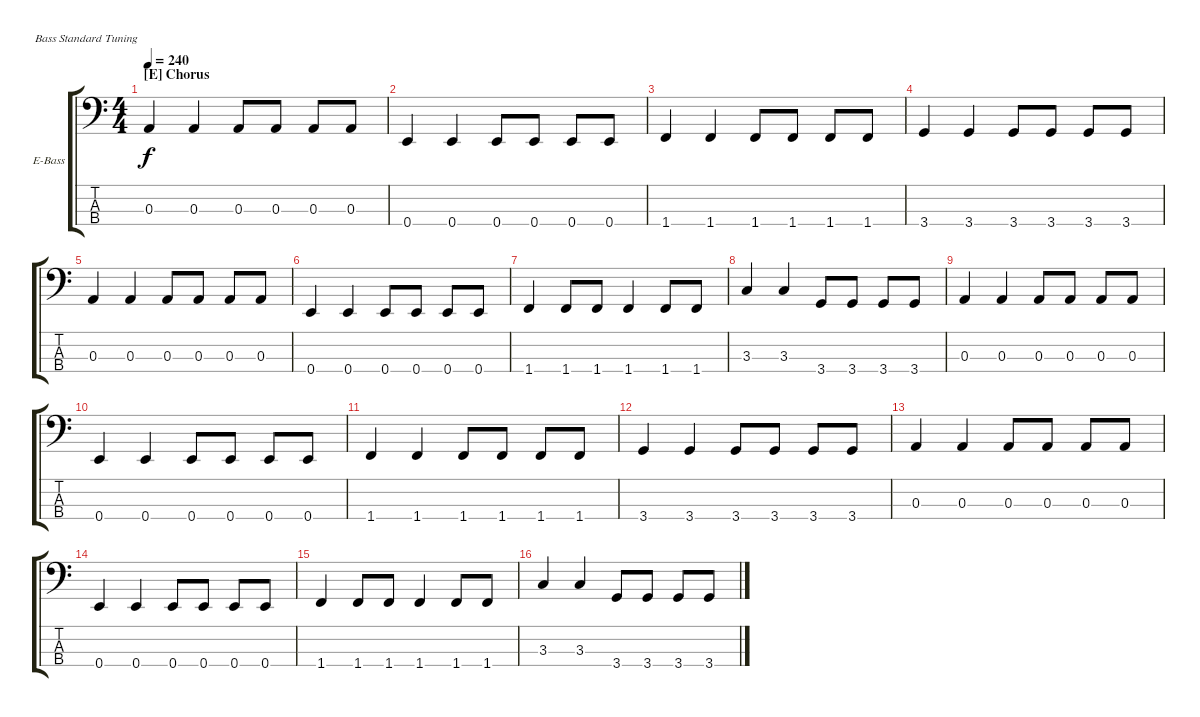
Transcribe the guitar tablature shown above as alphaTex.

\defaultSystemsLayout 4
\bracketExtendMode groupsimilarinstruments
\firstSystemTrackNameOrientation horizontal
\otherSystemsTrackNameOrientation horizontal
\track ("Electric Bass" "E-Bass") {instrument electricbassfinger}
\staff {score tabs}
\tuning (G2 D2 A1 E1)
\ts (4 4)
\section ("E" "Chorus")
\tempo 240
\clef f4
\ks c
0.3.4{dy f} 0.3.4 0.3.8 0.3.8 0.3.8 0.3.8 |
0.4.4 0.4.4 0.4.8 0.4.8 0.4.8 0.4.8 |
1.4.4 1.4.4 1.4.8 1.4.8 1.4.8 1.4.8 |
3.4.4 3.4.4 3.4.8 3.4.8 3.4.8 3.4.8 |
0.3.4 0.3.4 0.3.8 0.3.8 0.3.8 0.3.8 |
0.4.4 0.4.4 0.4.8 0.4.8 0.4.8 0.4.8 |
1.4.4 1.4.8 1.4.8 1.4.4 1.4.8 1.4.8 |
3.3.4 3.3.4 3.4.8 3.4.8 3.4.8 3.4.8 |
0.3.4 0.3.4 0.3.8 0.3.8 0.3.8 0.3.8 |
0.4.4 0.4.4 0.4.8 0.4.8 0.4.8 0.4.8 |
1.4.4 1.4.4 1.4.8 1.4.8 1.4.8 1.4.8 |
3.4.4 3.4.4 3.4.8 3.4.8 3.4.8 3.4.8 |
0.3.4 0.3.4 0.3.8 0.3.8 0.3.8 0.3.8 |
0.4.4 0.4.4 0.4.8 0.4.8 0.4.8 0.4.8 |
1.4.4 1.4.8 1.4.8 1.4.4 1.4.8 1.4.8 |
3.3.4 3.3.4 3.4.8 3.4.8 3.4.8 3.4.8
